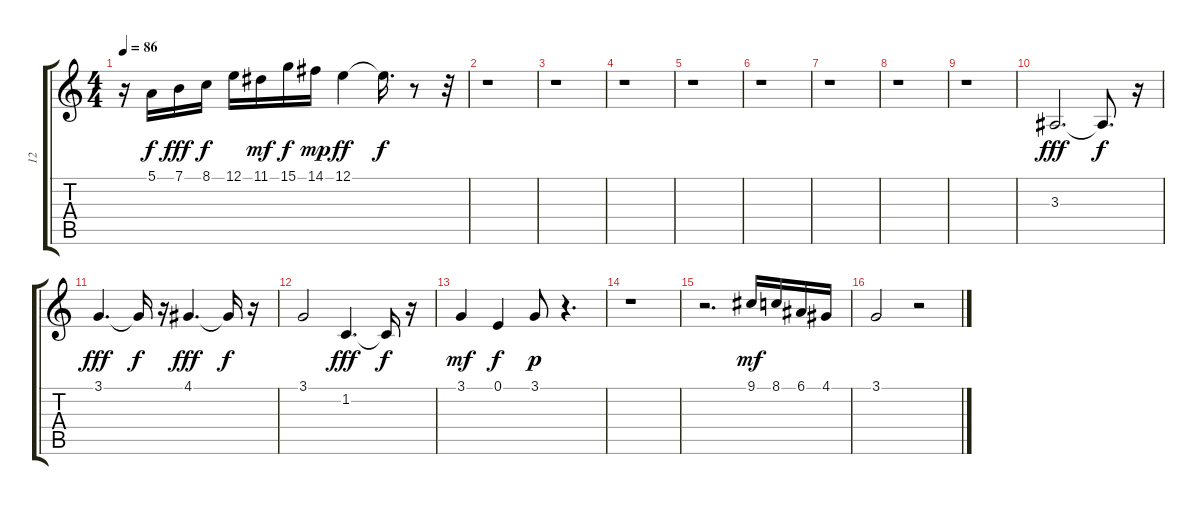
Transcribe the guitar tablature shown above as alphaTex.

\track ("12" "12") {instrument vibraphone}
\staff {score tabs}
\tuning (E4 B3 G3 D3 A2 E2) {hide}
\ts (4 4)
\tempo 86
\clef g2
\ks c
r.16{dy f} 5.1.16 7.1.16{dy fff} 8.1.16{dy f} 12.1.16 11.1.16{dy mf} 15.1.16{dy f} 14.1.16{dy mp} 12.1.4{dy ff} 12.1{t}.16{d dy f} r.8 r.32 |
r.1 |
r.1 |
r.1 |
r.1 |
r.1 |
r.1 |
r.1 |
r.1 |
3.3.2{d dy fff} 3.3{t}.8{d dy f} r.16 |
3.1.4{d dy fff} 3.1{t}.16{dy f} r.16 4.1.4{d dy fff} 4.1{t}.16{dy f} r.16 |
3.1.2 1.2.4{d dy fff} 1.2{t}.16{dy f} r.16 |
3.1.4{dy mf} 0.1.4{dy f} 3.1.8{dy p} r.4{d} |
r.1 |
r.2{d} 9.1.16{dy mf} 8.1.16 6.1.16 4.1.16 |
3.1.2 r.2
